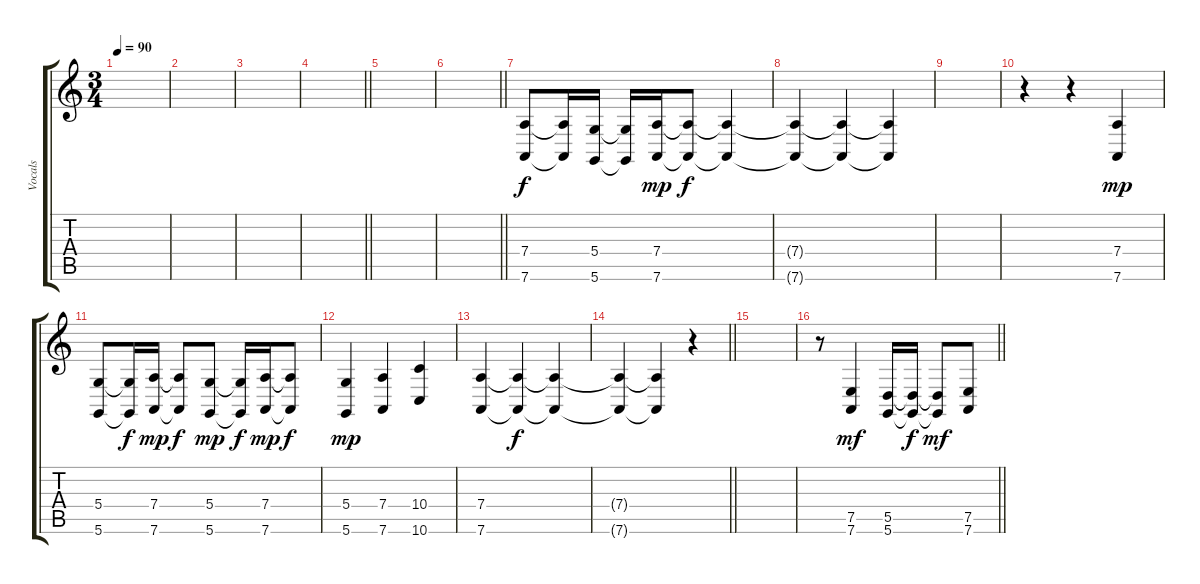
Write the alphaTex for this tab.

\track ("Vocals" "Vocals") {instrument synthvoice}
\staff {score tabs}
\tuning (E4 B3 G3 D3 A2 D2) {hide}
\ts (3 4)
\tempo 90
\clef g2
\ks c
|
|
|
\barLineRight lightlight
|
|
\barLineRight lightlight
|
(7.4 7.6).8 (7.4{t} 7.6{t}).16 (5.4 5.6).16 (5.4{t} 5.6{t}).16{dy f} (7.4 7.6).16{dy mp} (7.4{t} 7.6{t}).8{dy f} (7.4{t} 7.6{t}).4 |
(7.4{t} 7.6{t}).4 (7.4{t} 7.6{t}).4 (7.4{t} 7.6{t}).4 |
|
r.4 r.4 (7.4 7.6).4{dy mp} |
(5.4 5.6).8 (5.4{t} 5.6{t}).16{dy f} (7.4 7.6).16{dy mp} (7.4{t} 7.6{t}).8{dy f} (5.4 5.6).8{dy mp} (5.4{t} 5.6{t}).16{dy f} (7.4 7.6).16{dy mp} (7.4{t} 7.6{t}).8{dy f} |
(5.4 5.6).4{dy mp} (7.4 7.6).4 (10.4 10.6).4 |
(7.4 7.6).4 (7.4{t} 7.6{t}).4{dy f} (7.4{t} 7.6{t}).4 |
\barLineRight lightlight
(7.4{t} 7.6{t}).4 (7.4{t} 7.6{t}).4 r.4 |
|
\barLineRight lightlight
r.8 (7.5 7.6).4{dy mf} (5.5 5.6).16 (5.5{t} 5.6{t}).16{dy f} (5.5{t} 5.6{t}).8{dy mf} (7.5 7.6).8
